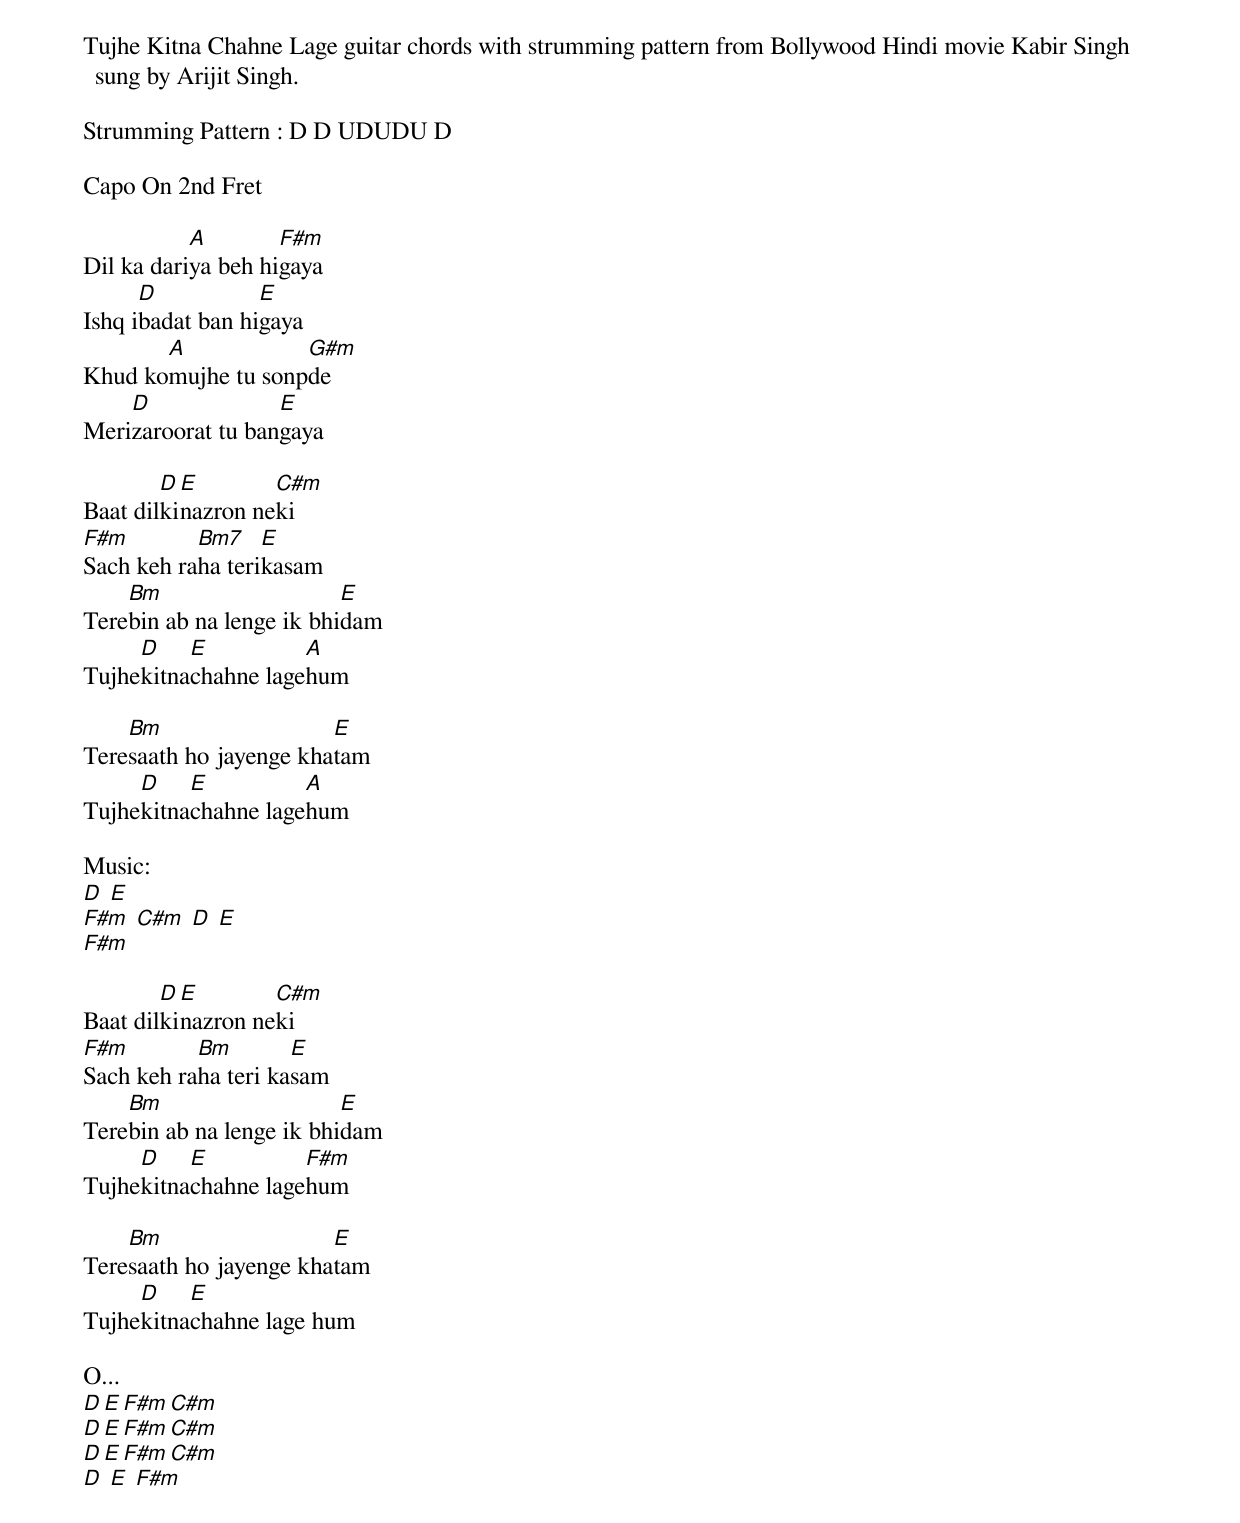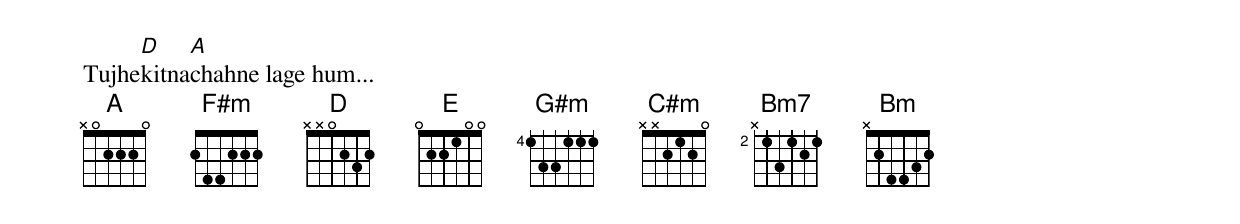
Tujhe Kitna Chahne Lage guitar chords with strumming pattern from Bollywood Hindi movie Kabir Singh sung by Arijit Singh.

Strumming Pattern : D D UDUDU D

Capo On 2nd Fret

Dil ka dari[A]ya beh hi[F#m]gaya
Ishq i[D]badat ban hi[E]gaya
Khud ko[A]mujhe tu sonp[G#m]de
Meri[D]zaroorat tu ban[E]gaya

Baat dil[D]ki[E]nazron ne[C#m]ki
[F#m]Sach keh ra[Bm7]ha teri[E]kasam
Tere[Bm]bin ab na lenge ik bhi[E]dam
Tujhe[D]kitna[E]chahne lage[A]hum

Tere[Bm]saath ho jayenge kha[E]tam
Tujhe[D]kitna[E]chahne lage[A]hum

Music:
[D] [E]
[F#m] [C#m] [D] [E]
[F#m]

Baat dil[D]ki[E]nazron ne[C#m]ki
[F#m]Sach keh ra[Bm]ha teri ka[E]sam
Tere[Bm]bin ab na lenge ik bhi[E]dam
Tujhe[D]kitna[E]chahne lage[F#m]hum

Tere[Bm]saath ho jayenge kha[E]tam
Tujhe[D]kitna[E]chahne lage hum

O...
[D][E][F#m][C#m]
[D][E][F#m][C#m]
[D][E][F#m][C#m]
[D] [E] [F#m]

Tujhe[D]kitna[A]chahne lage hum...
